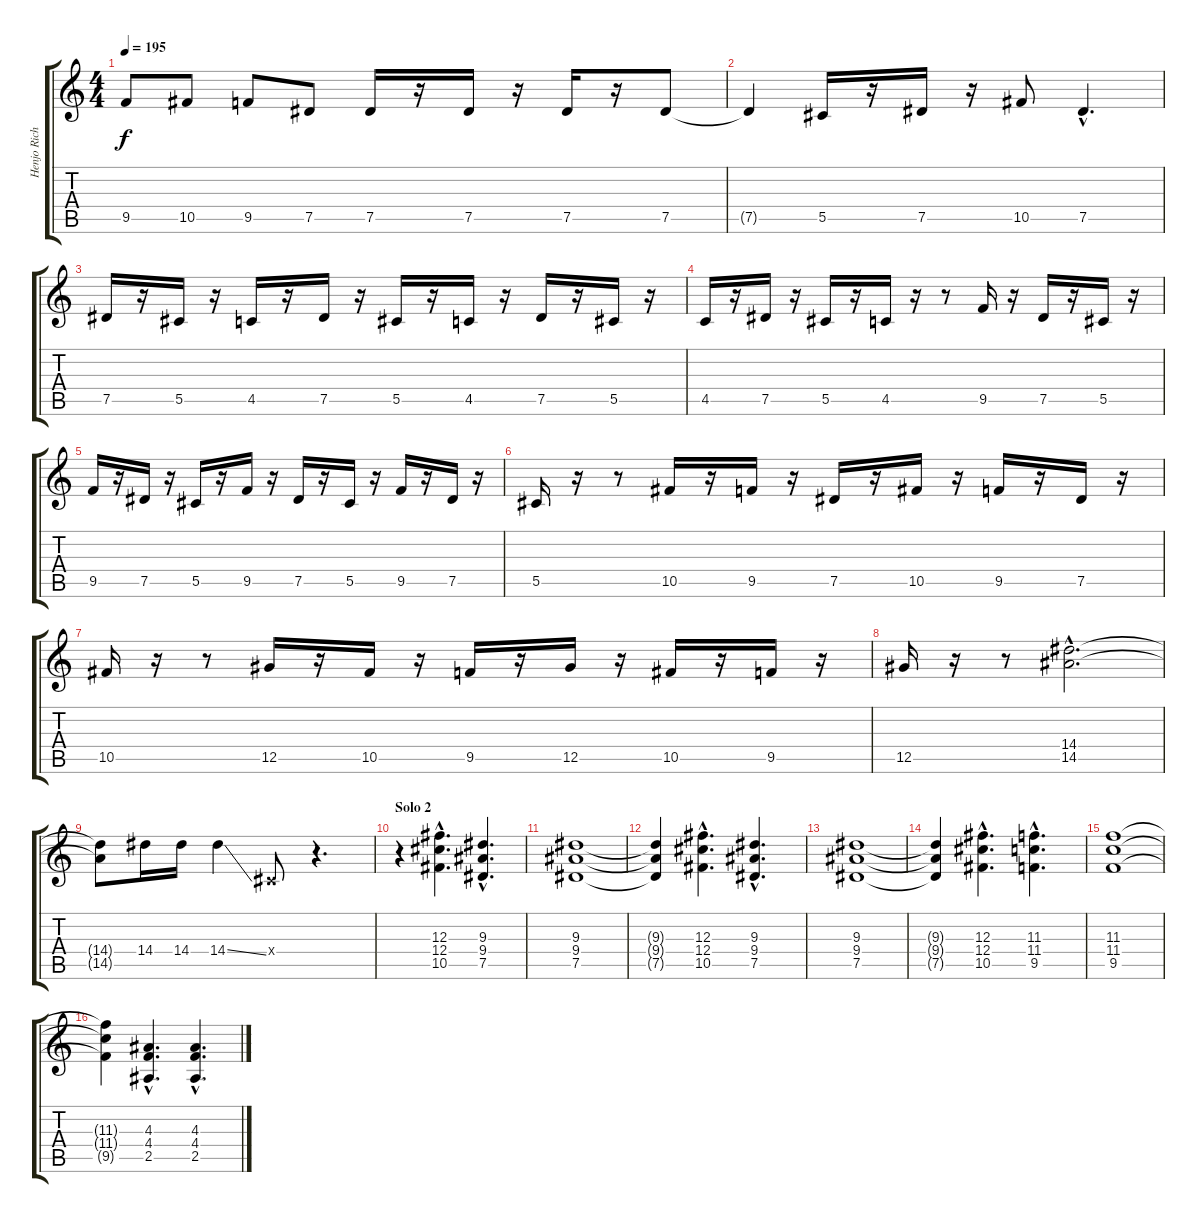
\track ("Henjo Richter" "Henjo Rich") {instrument distortionguitar}
\staff {score tabs}
\tuning (Eb4 Bb3 Gb3 Db3 Ab2 Eb2) {hide}
\ts (4 4)
\tempo 195
\clef g2
\ks c
9.5.8{dy f} 10.5.8 9.5.8 7.5.8 7.5.16 r.16 7.5.16 r.16 7.5.16 r.16 7.5.8 |
7.5{t}.4 5.5.16 r.16 7.5.16 r.16 10.5.8 7.5{hac}.4{d} |
7.5.16 r.16 5.5.16 r.16 4.5.16 r.16 7.5.16 r.16 5.5.16 r.16 4.5.16 r.16 7.5.16 r.16 5.5.16 r.16 |
4.5.16 r.16 7.5.16 r.16 5.5.16 r.16 4.5.16 r.16 r.8 9.5.16 r.16 7.5.16 r.16 5.5.16 r.16 |
9.5.16 r.16 7.5.16 r.16 5.5.16 r.16 9.5.16 r.16 7.5.16 r.16 5.5.16 r.16 9.5.16 r.16 7.5.16 r.16 |
5.5.16 r.16 r.8 10.5.16 r.16 9.5.16 r.16 7.5.16 r.16 10.5.16 r.16 9.5.16 r.16 7.5.16 r.16 |
10.5.16 r.16 r.8 12.5.16 r.16 10.5.16 r.16 9.5.16 r.16 12.5.16 r.16 10.5.16 r.16 9.5.16 r.16 |
12.5.16 r.16 r.8 (14.4{hac} 14.5{hac}).2{d} |
(14.4{t} 14.5{t}).8 14.4.16 14.4.16 14.4{ss}.4 0.4{x}.8 r.4{d} |
\section ("" "Solo 2")
r.4 (12.3{hac} 12.4{hac} 10.5{hac}).4{d volume 12} (9.3{hac} 9.4{hac} 7.5{hac}).4{d} |
(9.3 9.4 7.5).1 |
(9.3{t} 9.4{t} 7.5{t}).4 (12.3{hac} 12.4{hac} 10.5{hac}).4{d} (9.3{hac} 9.4{hac} 7.5{hac}).4{d} |
(9.3 9.4 7.5).1 |
(9.3{t} 9.4{t} 7.5{t}).4 (12.3{hac} 12.4{hac} 10.5{hac}).4{d} (11.3{hac} 11.4{hac} 9.5{hac}).4{d} |
(11.3 11.4 9.5).1 |
(11.3{t} 11.4{t} 9.5{t}).4 (4.3{hac} 4.4{hac} 2.5{hac}).4{d} (4.3{hac} 4.4{hac} 2.5{hac}).4{d}
